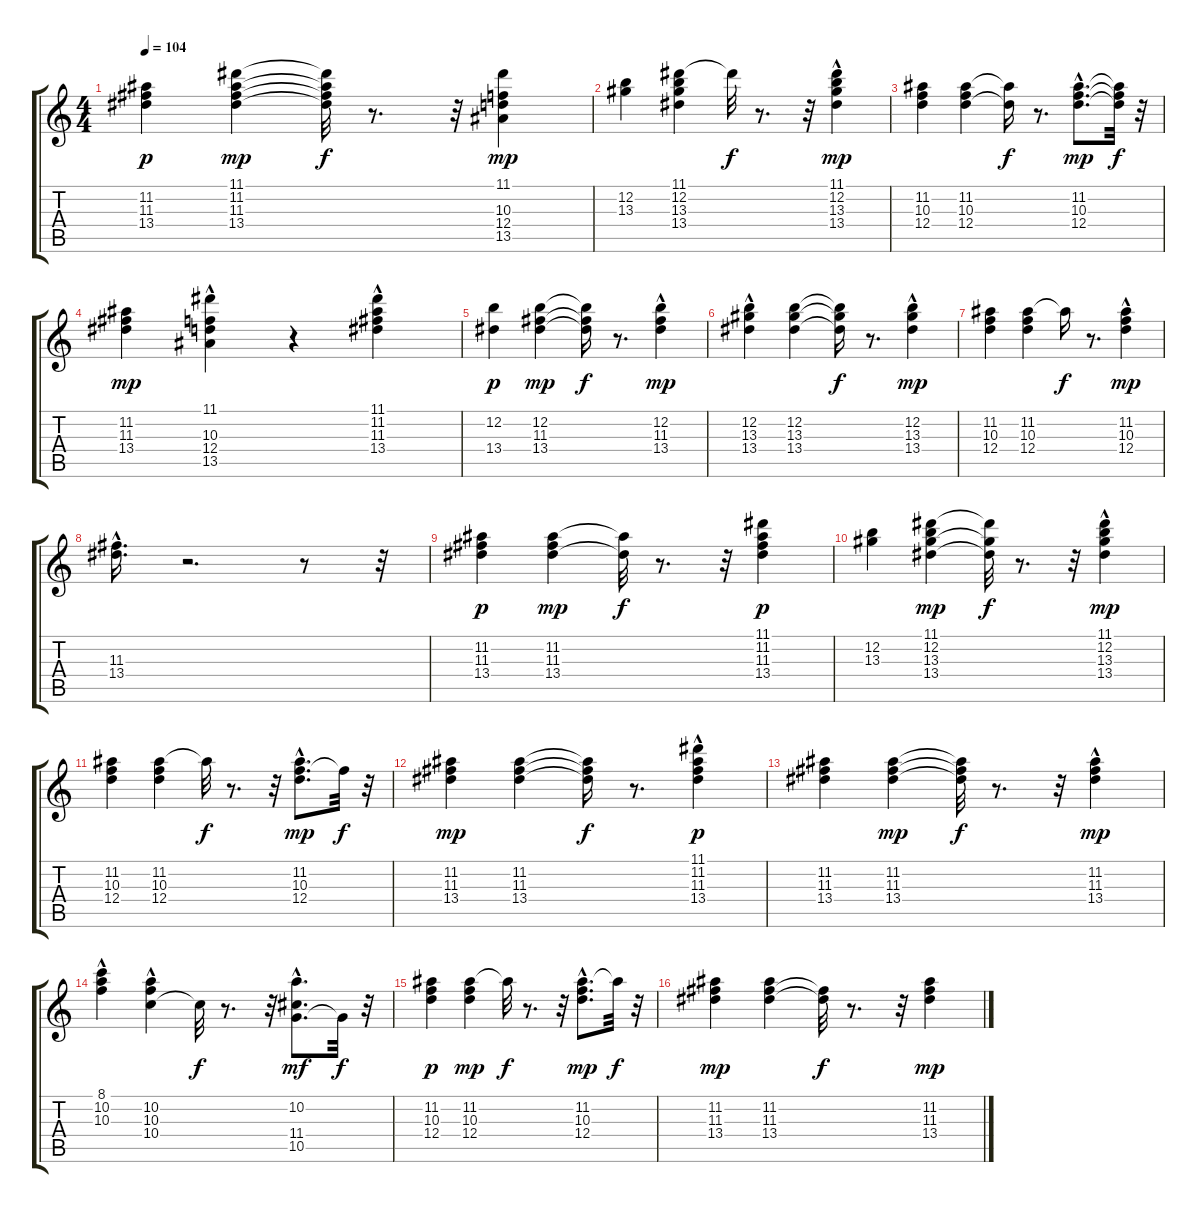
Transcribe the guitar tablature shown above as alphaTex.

\track "" {instrument acousticguitarsteel}
\staff {score tabs}
\tuning (E4 B3 G3 D3 A2 E2) {hide}
\ts (4 4)
\tempo 104
\clef g2
\ks c
(11.2 11.3 13.4).4{dy p} (11.1 11.2 11.3 13.4).4{dy mp} (11.1{t} 11.2{t} 11.3{t} 13.4{t}).32{dy f} r.8{d} r.32 (11.1 10.3 12.4 13.5).4{dy mp} |
(12.2 13.3).4 (11.1 12.2 13.3 13.4).4 11.1{t}.32{dy f} r.8{d} r.32 (11.1{hac} 12.2 13.3 13.4).4{dy mp} |
(11.2 10.3 12.4).4 (11.2 10.3 12.4).4 (11.2{t} 12.4{t}).16{dy f} r.8{d} (11.2{hac} 10.3{hac} 12.4{hac}).8{d dy mp} (11.2{t} 10.3{t} 12.4{t}).32{dy f} r.32 |
(11.2 11.3 13.4).4{dy mp} (11.1 10.3{hac} 12.4{hac} 13.5).4 r.4 (11.1 11.2 11.3 13.4{hac}).4 |
(12.2 13.4).4{dy p} (12.2 11.3 13.4).4{dy mp} (12.2{t} 11.3{t} 13.4{t}).16{dy f} r.8{d} (12.2{hac} 11.3 13.4{hac}).4{dy mp} |
(12.2 13.3 13.4{hac}).4 (12.2 13.3 13.4).4 (12.2{t} 13.3{t} 13.4{t}).16{dy f} r.8{d} (12.2{hac} 13.3 13.4).4{dy mp} |
(11.2 10.3 12.4).4 (11.2 10.3 12.4).4 11.2{t}.16{dy f} r.8{d} (11.2 10.3{hac} 12.4{hac}).4{dy mp} |
(11.3{hac} 13.4{hac}).16{d} r.2{d} r.8 r.32 |
(11.2 11.3 13.4).4{dy p} (11.2 11.3 13.4).4{dy mp} (11.2{t} 13.4{t}).32{dy f} r.8{d} r.32 (11.1 11.2 11.3 13.4).4{dy p} |
(12.2 13.3).4 (11.1 12.2 13.3 13.4).4{dy mp} (11.1{t} 13.3{t} 13.4{t}).32{dy f} r.8{d} r.32 (11.1 12.2{hac} 13.3{hac} 13.4).4{dy mp} |
(11.2 10.3 12.4).4 (11.2 10.3 12.4).4 11.2{t}.32{dy f} r.8{d} r.32 (11.2{hac} 10.3{hac} 12.4{hac}).8{d dy mp} 10.3{t}.32{dy f} r.32 |
(11.2 11.3 13.4).4{dy mp} (11.2 11.3 13.4).4 (11.2{t} 11.3{t} 13.4{t}).16{dy f} r.8{d} (11.1 11.2 11.3{hac} 13.4{hac}).4{dy p} |
(11.2 11.3 13.4).4 (11.2 11.3 13.4).4{dy mp} (11.2{t} 11.3{t} 13.4{t}).32{dy f} r.8{d} r.32 (11.2{hac} 11.3{hac} 13.4).4{dy mp} |
(8.1{hac} 10.2 10.3).4 (10.2 10.3{hac} 10.4).4 10.4{t}.32{dy f} r.8{d} r.32 (10.2{hac} 11.4{hac} 10.5{hac}).8{d dy mf} 10.5{t}.32{dy f} r.32 |
(11.2 10.3 12.4).4{dy p} (11.2 10.3 12.4).4{dy mp} 11.2{t}.32{dy f} r.8{d} r.32 (11.2{hac} 10.3{hac} 12.4{hac}).8{d dy mp} 11.2{t}.32{dy f} r.32 |
(11.2 11.3 13.4).4{dy mp} (11.2 11.3 13.4).4 (11.3{t} 13.4{t}).32{dy f} r.8{d} r.32 (11.2 11.3 13.4).4{dy mp}
